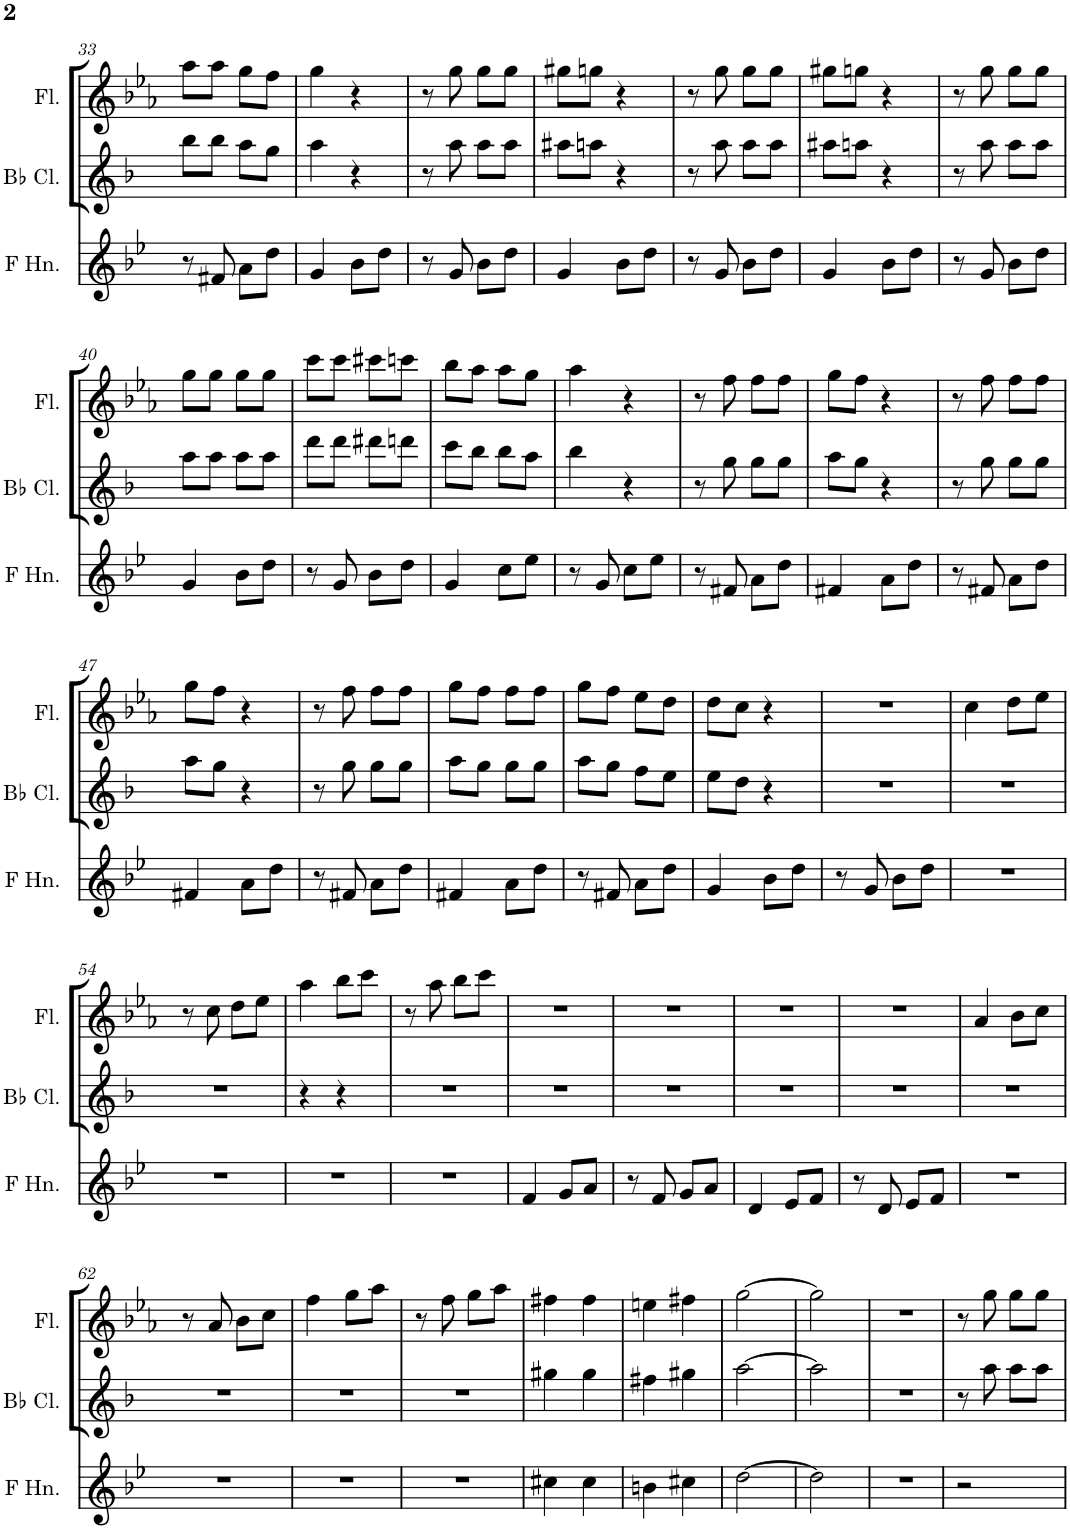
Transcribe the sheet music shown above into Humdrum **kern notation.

**kern	**kern	**kern
*part3	*part2	*part1
*staff3	*staff2	*staff1
*I"Horn in F	*I"Bb Clarinet	*I"Flute
*	*I'Bb Cl.	*I'Fl.
!!LO:PB:g=z
*clefG2	*clefG2	*clefG2
*Trd4c7	*Trd1c2	*
*k[b-e-]	*k[b-]	*k[b-e-a-]
*M2/4	*M2/4	*M2/4
=33	=33	=33
8r	8bb-\L	8aa-\L
8f#X/	8bb-\J	8aa-\J
8a\L	8aa\L	8gg\L
8dd\J	8gg\J	8ff\J
=34	=34	=34
4g/	4aa\	4gg\
8b-\L	4r	4r
8dd\J	.	.
=35	=35	=35
8r	8r	8r
8g/	8aa\	8gg\
8b-\L	8aa\L	8gg\L
8dd\J	8aa\J	8gg\J
=36	=36	=36
4g/	8aa#X\L	8gg#X\L
.	8aan\J	8ggn\J
8b-\L	4r	4r
8dd\J	.	.
=37	=37	=37
8r	8r	8r
8g/	8aa\	8gg\
8b-\L	8aa\L	8gg\L
8dd\J	8aa\J	8gg\J
=38	=38	=38
4g/	8aa#X\L	8gg#X\L
.	8aan\J	8ggn\J
8b-\L	4r	4r
8dd\J	.	.
=39	=39	=39
8r	8r	8r
8g/	8aa\	8gg\
8b-\L	8aa\L	8gg\L
8dd\J	8aa\J	8gg\J
!!LO:LB:g=z
=40	=40	=40
4g/	8aa\L	8gg\L
.	8aa\J	8gg\J
8b-\L	8aa\L	8gg\L
8dd\J	8aa\J	8gg\J
=41	=41	=41
8r	8ddd\L	8ccc\L
8g/	8ddd\J	8ccc\J
8b-\L	8ddd#X\L	8ccc#X\L
8dd\J	8dddn\J	8cccn\J
=42	=42	=42
4g/	8ccc\L	8bb-\L
.	8bb-\J	8aa-\J
8cc\L	8bb-\L	8aa-\L
8ee-\J	8aa\J	8gg\J
=43	=43	=43
8r	4bb-\	4aa-\
8g/	.	.
8cc\L	4r	4r
8ee-\J	.	.
=44	=44	=44
8r	8r	8r
8f#X/	8gg\	8ff\
8a\L	8gg\L	8ff\L
8dd\J	8gg\J	8ff\J
=45	=45	=45
4f#X/	8aa\L	8gg\L
.	8gg\J	8ff\J
8a\L	4r	4r
8dd\J	.	.
=46	=46	=46
8r	8r	8r
8f#X/	8gg\	8ff\
8a\L	8gg\L	8ff\L
8dd\J	8gg\J	8ff\J
!!LO:LB:g=z
=47	=47	=47
4f#X/	8aa\L	8gg\L
.	8gg\J	8ff\J
8a\L	4r	4r
8dd\J	.	.
=48	=48	=48
8r	8r	8r
8f#X/	8gg\	8ff\
8a\L	8gg\L	8ff\L
8dd\J	8gg\J	8ff\J
=49	=49	=49
4f#X/	8aa\L	8gg\L
.	8gg\J	8ff\J
8a\L	8gg\L	8ff\L
8dd\J	8gg\J	8ff\J
=50	=50	=50
8r	8aa\L	8gg\L
8f#X/	8gg\J	8ff\J
8a\L	8ff\L	8ee-\L
8dd\J	8ee\J	8dd\J
=51	=51	=51
4g/	8ee\L	8dd\L
.	8dd\J	8cc\J
8b-\L	4r	4r
8dd\J	.	.
=52	=52	=52
8r	2r	2r
8g/	.	.
8b-\L	.	.
8dd\J	.	.
=53	=53	=53
2r	2r	4cc\
.	.	8dd\L
.	.	8ee-\J
!!LO:LB:g=z
=54	=54	=54
2r	2r	8r
.	.	8cc\
.	.	8dd\L
.	.	8ee-\J
=55	=55	=55
2r	4r	4aa-\
.	4r	8bb-\L
.	.	8ccc\J
=56	=56	=56
2r	2r	8r
.	.	8aa-\
.	.	8bb-\L
.	.	8ccc\J
=57	=57	=57
4f/	2r	2r
8g/L	.	.
8a/J	.	.
=58	=58	=58
8r	2r	2r
8f/	.	.
8g/L	.	.
8a/J	.	.
=59	=59	=59
4d/	2r	2r
8e-/L	.	.
8f/J	.	.
=60	=60	=60
8r	2r	2r
8d/	.	.
8e-/L	.	.
8f/J	.	.
=61	=61	=61
2r	2r	4a-/
.	.	8b-\L
.	.	8cc\J
!!LO:LB:g=z
=62	=62	=62
2r	2r	8r
.	.	8a-/
.	.	8b-\L
.	.	8cc\J
=63	=63	=63
2r	2r	4ff\
.	.	8gg\L
.	.	8aa-\J
=64	=64	=64
2r	2r	8r
.	.	8ff\
.	.	8gg\L
.	.	8aa-\J
=65	=65	=65
4cc#X\	4gg#X\	4ff#X\
4cc#\	4gg#\	4ff#\
=66	=66	=66
4bn\	4ff#X\	4een\
4cc#X\	4gg#X\	4ff#X\
=67	=67	=67
[2dd\	[2aa\	[2gg\
=68	=68	=68
2dd\]	2aa\]	2gg\]
=69	=69	=69
2r	2r	2r
=70	=70	=70
2r	8r	8r
.	8aa\	8gg\
.	8aa\L	8gg\L
.	8aa\J	8gg\J
=	=	=
*-	*-	*-
